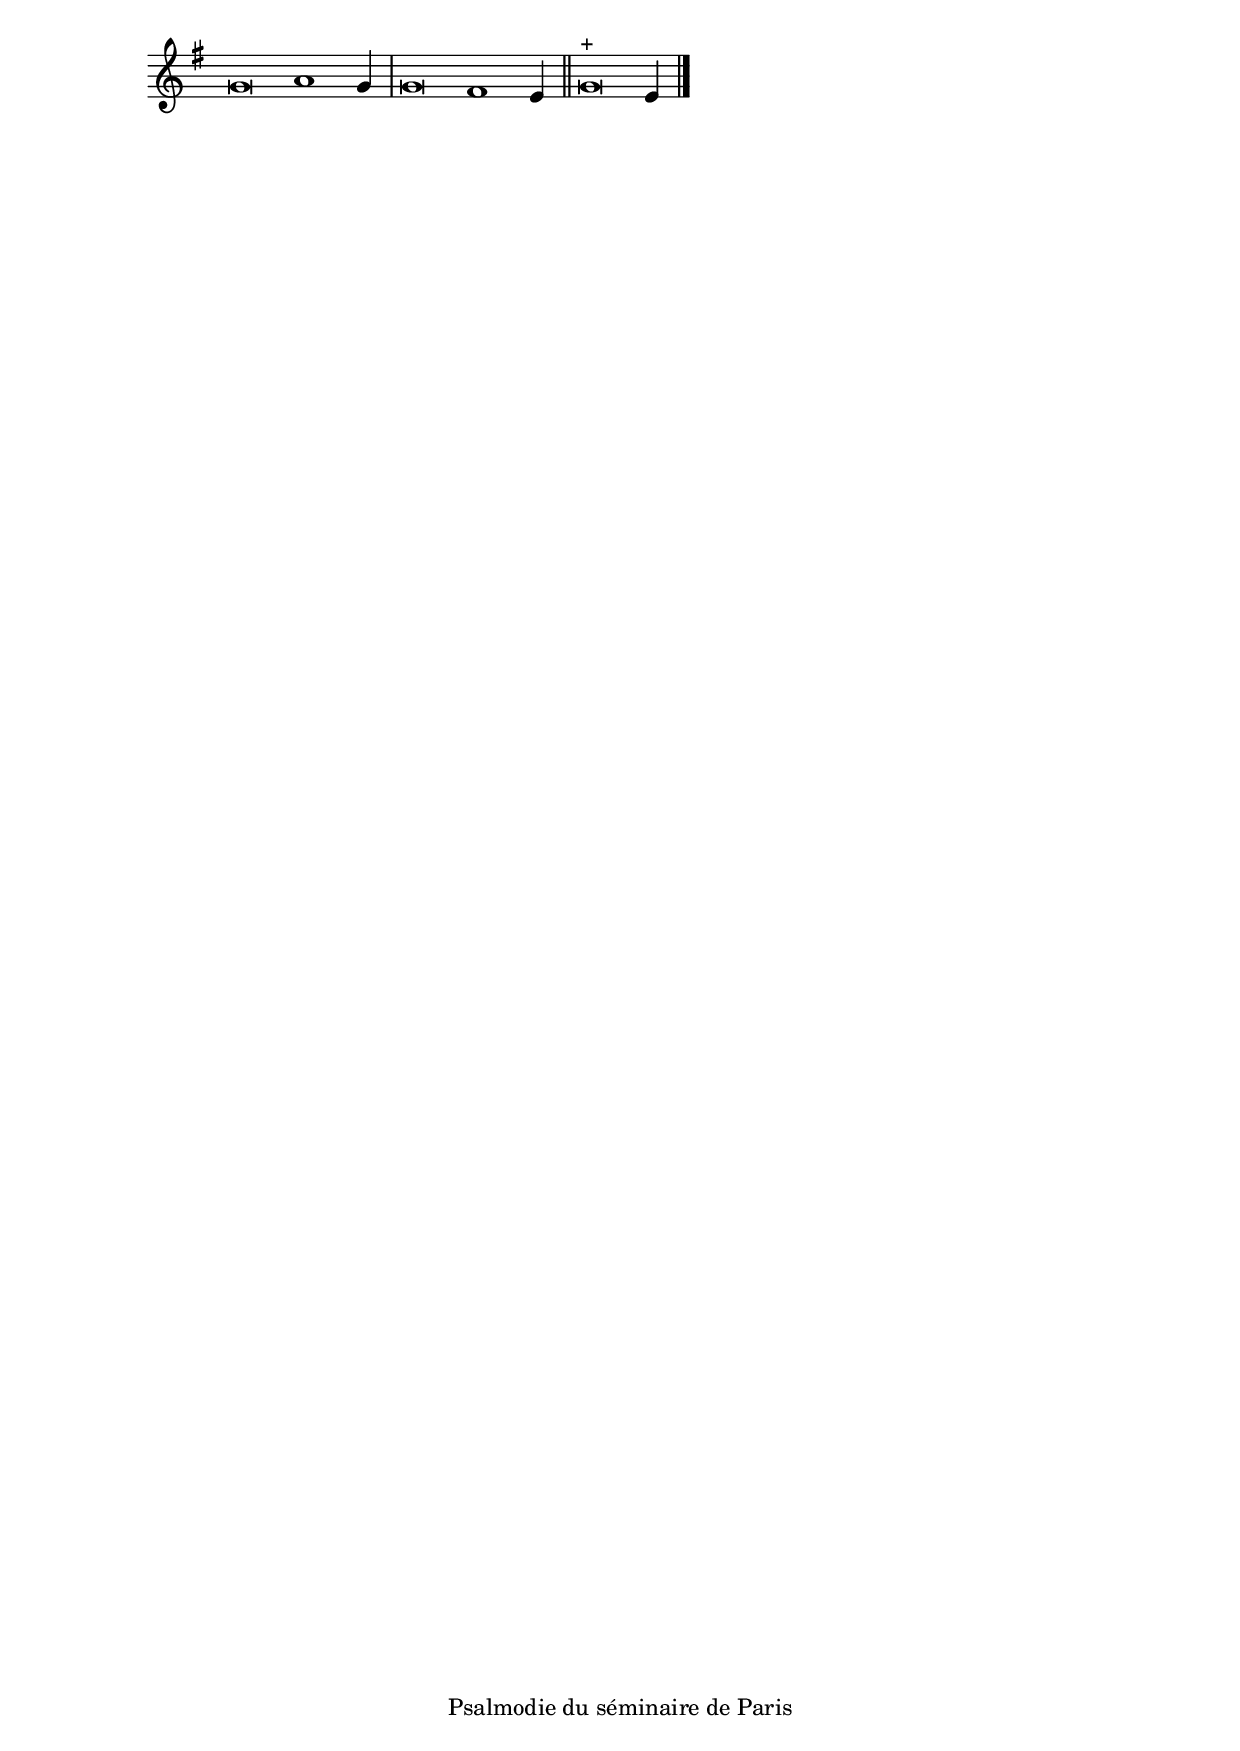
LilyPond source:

\version "2.20.0"
\language "italiano"

stemOff = \hide Staff.Stem
stemOn  = \undo \stemOff

\header {
  %title = "Psaume 56"
  %tagline = ##f
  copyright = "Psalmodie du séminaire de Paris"
}

\score {
  \new Staff \with { \remove "Time_signature_engraver" }
  \relative
  {
    \key sol \major
    \cadenzaOn
    \stemOff sol'\breve la1 \stemOn sol4
    \bar "|"
    \stemOff sol\breve fad1 \stemOn mi4
    \bar "||"
    \stemOff sol\breve^\markup{ + } \stemOn mi4
    \bar "|."
  }
}